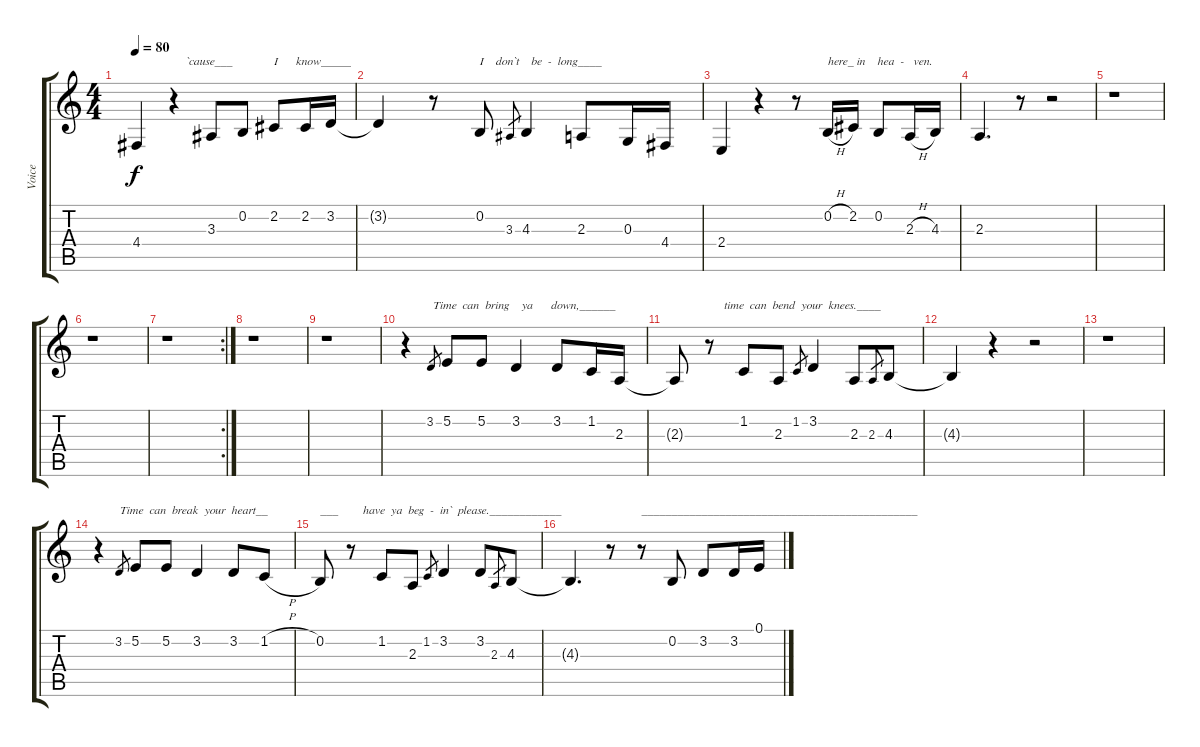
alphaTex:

\track ("Voice" "Voice") {instrument choiraahs}
\staff {score tabs}
\tuning (E4 B3 G3 D3 A2 E2) {hide}
\ts (4 4)
\tempo 80
\clef g2
\ks c
4.4{t}.4{dy f} r.4{txt "    `cause___"} 3.3.8 0.2{t}.8 2.2.8{txt "I      know_____"} 2.2.16 3.2.16 |
3.2{t}.4 r.8 0.2.8{txt "I    don`t    be  -  long____"} 3.3.8{gr} 4.3.4 2.3.8 0.3.16 4.4.16 |
2.4.4 r.4 r.8 0.2{h}.16{txt "here_ in    hea  -   ven."} 2.2.16 0.2.8 2.3{h}.16 4.3.16 |
2.3.4{d} r.8 r.2 |
r.1 |
r.1 |
\rc 2
r.1 |
r.1 |
r.1 |
r.4{txt "         Time  can  bring    ya      down,______"} 3.2.8{gr} 5.2.8 5.2.8 3.2.4 3.2.8 1.2.16 2.3.16 |
2.3{t}.8 r.8{txt "     time  can  bend  your  knees.____"} 1.2.8 2.3.8 1.2.8{gr} 3.2.4 2.3.8 2.3.8{gr} 4.3.8 |
4.3{t}.4 r.4 r.2 |
r.1 |
r.4{txt "       Time  can  break  your  heart__"} 3.2.8{gr} 5.2.8 5.2.8 3.2.4 3.2.8 1.2{h}.8 |
0.2.8{txt "___"} r.8{txt "    have  ya  beg  -  in`  please.____________"} 1.2.8 2.3.8 1.2.8{gr} 3.2.4 3.2.8 2.3.8{gr} 4.3.8 |
4.3{t}.4{d} r.8 r.8{txt "______________________________________________"} 0.2.8 3.2.8 3.2.16 0.1.16
